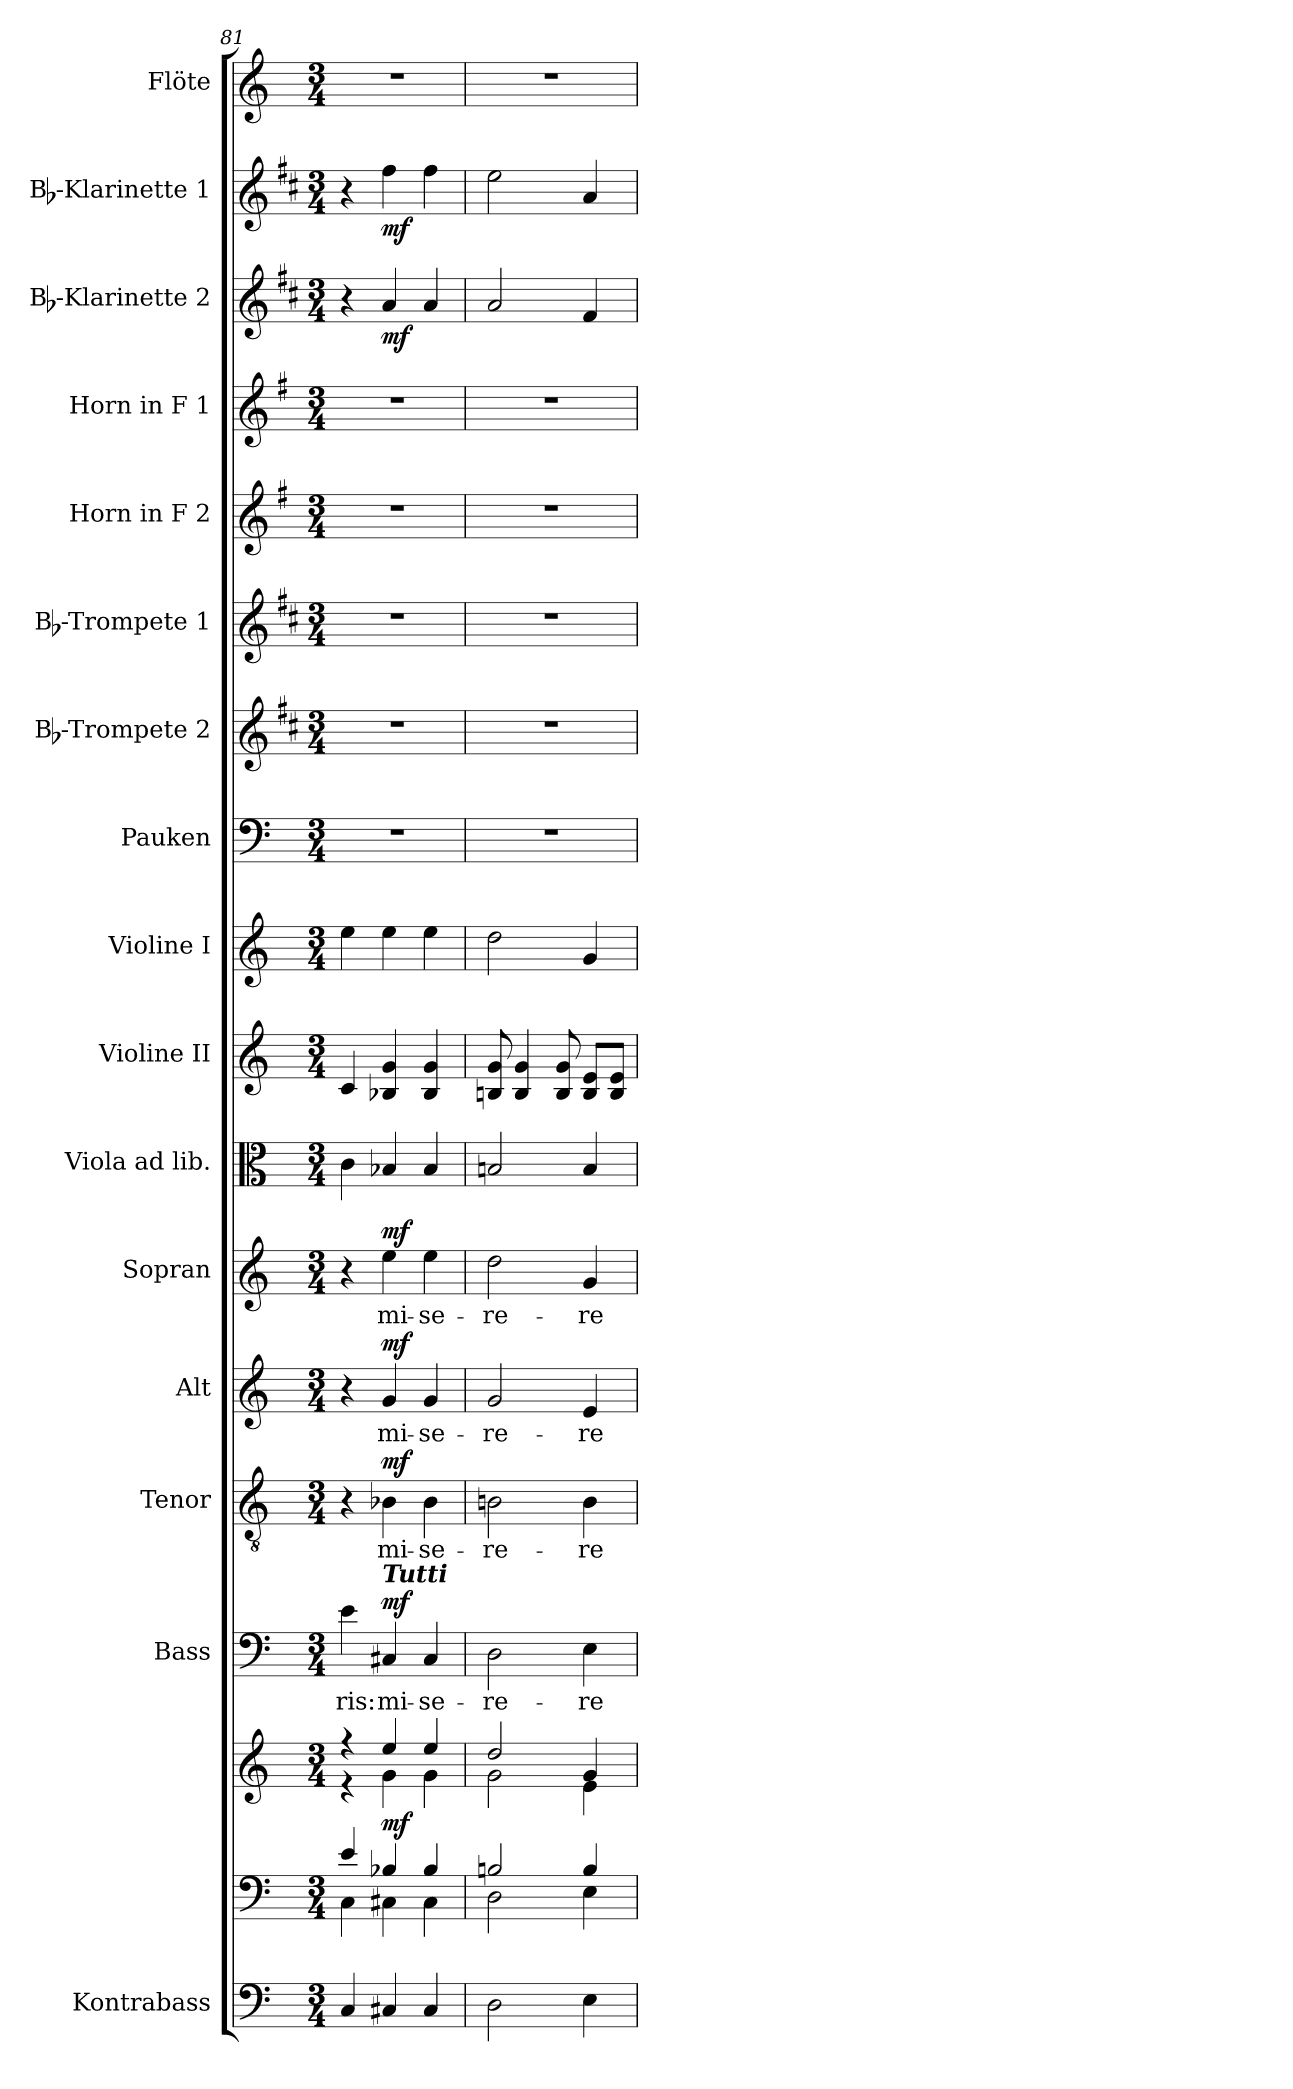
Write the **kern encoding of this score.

**kern	**kern	**kern	**dynam	**kern	**text	**dynam	**kern	**text	**dynam	**kern	**text	**dynam	**kern	**text	**dynam	**kern	**kern	**kern	**kern	**kern	**kern	**kern	**kern	**kern	**dynam	**kern	**dynam	**kern
*part17	*part16	*part16	*part16	*part15	*part15	*part15	*part14	*part14	*part14	*part13	*part13	*part13	*part12	*part12	*part12	*part11	*part10	*part9	*part8	*part7	*part6	*part5	*part4	*part3	*part3	*part2	*part2	*part1
*staff18	*staff17	*staff16	*staff16/17	*staff15	*staff15	*staff15	*staff14	*staff14	*staff14	*staff13	*staff13	*staff13	*staff12	*staff12	*staff12	*staff11	*staff10	*staff9	*staff8	*staff7	*staff6	*staff5	*staff4	*staff3	*staff3	*staff2	*staff2	*staff1
*I"Kontrabass	*	*	*	*I"Bass	*	*	*I"Tenor	*	*	*I"Alt	*	*	*I"Sopran	*	*	*I"Viola ad lib.	*I"Violine II	*I"Violine I	*I"Pauken	*I"Bb-Trompete 2	*I"Bb-Trompete 1	*I"Horn in F 2	*I"Horn in F 1	*I"Bb-Klarinette 2	*	*I"Bb-Klarinette 1	*	*I"Flöte
*I'Kb.	*	*	*	*I'B.	*	*	*I'T.	*	*	*I'A.	*	*	*I'S.	*	*	*I'Vla.	*I'Vl. II	*I'Vl. I	*I'Pk.	*I'Bb Trp. 2	*I'Bb Trp. 1	*	*	*I'Bb Kl. 2	*	*I'Bb Kl. 1	*	*I'Fl.
*clefF4	*clefF4	*clefG2	*	*clefF4	*	*	*clefGv2	*	*	*clefG2	*	*	*clefG2	*	*	*clefC3	*clefG2	*clefG2	*clefF4	*clefG2	*clefG2	*clefG2	*clefG2	*clefG2	*	*clefG2	*	*clefG2
*ITrd7c12	*	*	*	*	*	*	*	*	*	*	*	*	*	*	*	*	*	*	*	*ITrd1c2	*ITrd1c2	*ITrd4c7	*ITrd4c7	*ITrd1c2	*	*ITrd1c2	*	*
*k[]	*k[]	*k[]	*	*k[]	*	*	*k[]	*	*	*k[]	*	*	*k[]	*	*	*k[]	*k[]	*k[]	*k[]	*k[]	*k[]	*k[]	*k[]	*k[]	*	*k[]	*	*k[]
*C:	*C:	*C:	*	*C:	*	*	*C:	*	*	*C:	*	*	*C:	*	*	*C:	*C:	*C:	*C:	*C:	*C:	*C:	*C:	*C:	*	*C:	*	*C:
*M3/4	*M3/4	*M3/4	*	*M3/4	*	*	*M3/4	*	*	*M3/4	*	*	*M3/4	*	*	*M3/4	*M3/4	*M3/4	*M3/4	*M3/4	*M3/4	*M3/4	*M3/4	*M3/4	*	*M3/4	*	*M3/4
=81	=81	=81	=81	=81	=81	=81	=81	=81	=81	=81	=81	=81	=81	=81	=81	=81	=81	=81	=81	=81	=81	=81	=81	=81	=81	=81	=81	=81
*	*^	*^	*	*	*	*	*	*	*	*	*	*	*	*	*	*	*	*	*	*	*	*	*	*	*	*	*	*
!	!	!	!	!	!	!	!LO:LY:b	!	!	!	!	!	!	!	!	!	!	!	!	!	!	!	!	!	!	!	!	!	!	!
4CC/	4e/	4C\	4r	4r	.	4e\	-ris:	.	4r	.	.	4r	.	.	4r	.	.	4c\	4c/	4ee\	2.r	2.r	2.r	2.r	2.r	4r	.	4r	.	2.r
!	!	!	!	!	!	!LO:TX:a:Bi:t=Tutti	!	!	!	!	!	!	!	!	!	!	!	!	!	!	!	!	!	!	!	!	!	!	!	!
!	!	!	!	!	!LO:DY:b	!	!LO:LY:b	!LO:DY:a	!	!LO:LY:b	!LO:DY:a	!	!LO:LY:b	!LO:DY:a	!	!LO:LY:b	!LO:DY:a	!	!	!	!	!	!	!	!	!	!LO:DY:b	!	!LO:DY:b	!
4CC#X/	4B-X/	4C#X\	4ee/	4g\	mf	4C#X/	mi-	mf	4B-X\	mi-	mf	4g/	mi-	mf	4ee\	mi-	mf	4B-X/	4B-X/ 4g/	4ee\	.	.	.	.	.	4g/	mf	4ee\	mf	.
!	!	!	!	!	!	!	!LO:LY:b	!	!	!LO:LY:b	!	!	!LO:LY:b	!	!	!LO:LY:b	!	!	!	!	!	!	!	!	!	!	!	!	!	!
4CC#/	4B-/	4C#\	4ee/	4g\	.	4C#/	-se-	.	4B-\	-se-	.	4g/	-se-	.	4ee\	-se-	.	4B-/	4B-/ 4g/	4ee\	.	.	.	.	.	4g/	.	4ee\	.	.
=82	=82	=82	=82	=82	=82	=82	=82	=82	=82	=82	=82	=82	=82	=82	=82	=82	=82	=82	=82	=82	=82	=82	=82	=82	=82	=82	=82	=82	=82	=82
!	!	!	!	!	!	!	!LO:LY:b	!	!	!LO:LY:b	!	!	!LO:LY:b	!	!	!LO:LY:b	!	!	!	!	!	!	!	!	!	!	!	!	!	!
2DD\	2Bn/	2D\	2dd/	2g\	.	2D\	-re-	.	2Bn\	-re-	.	2g/	-re-	.	2dd\	-re-	.	2Bn/	8Bn/ 8g/	2dd\	2.r	2.r	2.r	2.r	2.r	2g/	.	2dd\	.	2.r
.	.	.	.	.	.	.	.	.	.	.	.	.	.	.	.	.	.	.	4B/ 4g/	.	.	.	.	.	.	.	.	.	.	.
.	.	.	.	.	.	.	.	.	.	.	.	.	.	.	.	.	.	.	8B/ 8g/	.	.	.	.	.	.	.	.	.	.	.
!	!	!	!	!	!	!	!LO:LY:b	!	!	!LO:LY:b	!	!	!LO:LY:b	!	!	!LO:LY:b	!	!	!	!	!	!	!	!	!	!	!	!	!	!
4EE\	4B/	4E\	4g/	4e\	.	4E\	-re	.	4B\	-re	.	4e/	-re	.	4g/	-re	.	4B/	8B/ 8e/L	4g/	.	.	.	.	.	4e/	.	4g/	.	.
.	.	.	.	.	.	.	.	.	.	.	.	.	.	.	.	.	.	.	8B/ 8e/J	.	.	.	.	.	.	.	.	.	.	.
*	*v	*v	*	*	*	*	*	*	*	*	*	*	*	*	*	*	*	*	*	*	*	*	*	*	*	*	*	*	*	*
*	*	*v	*v	*	*	*	*	*	*	*	*	*	*	*	*	*	*	*	*	*	*	*	*	*	*	*	*	*	*
=	=	=	=	=	=	=	=	=	=	=	=	=	=	=	=	=	=	=	=	=	=	=	=	=	=	=	=	=
*-	*-	*-	*-	*-	*-	*-	*-	*-	*-	*-	*-	*-	*-	*-	*-	*-	*-	*-	*-	*-	*-	*-	*-	*-	*-	*-	*-	*-
